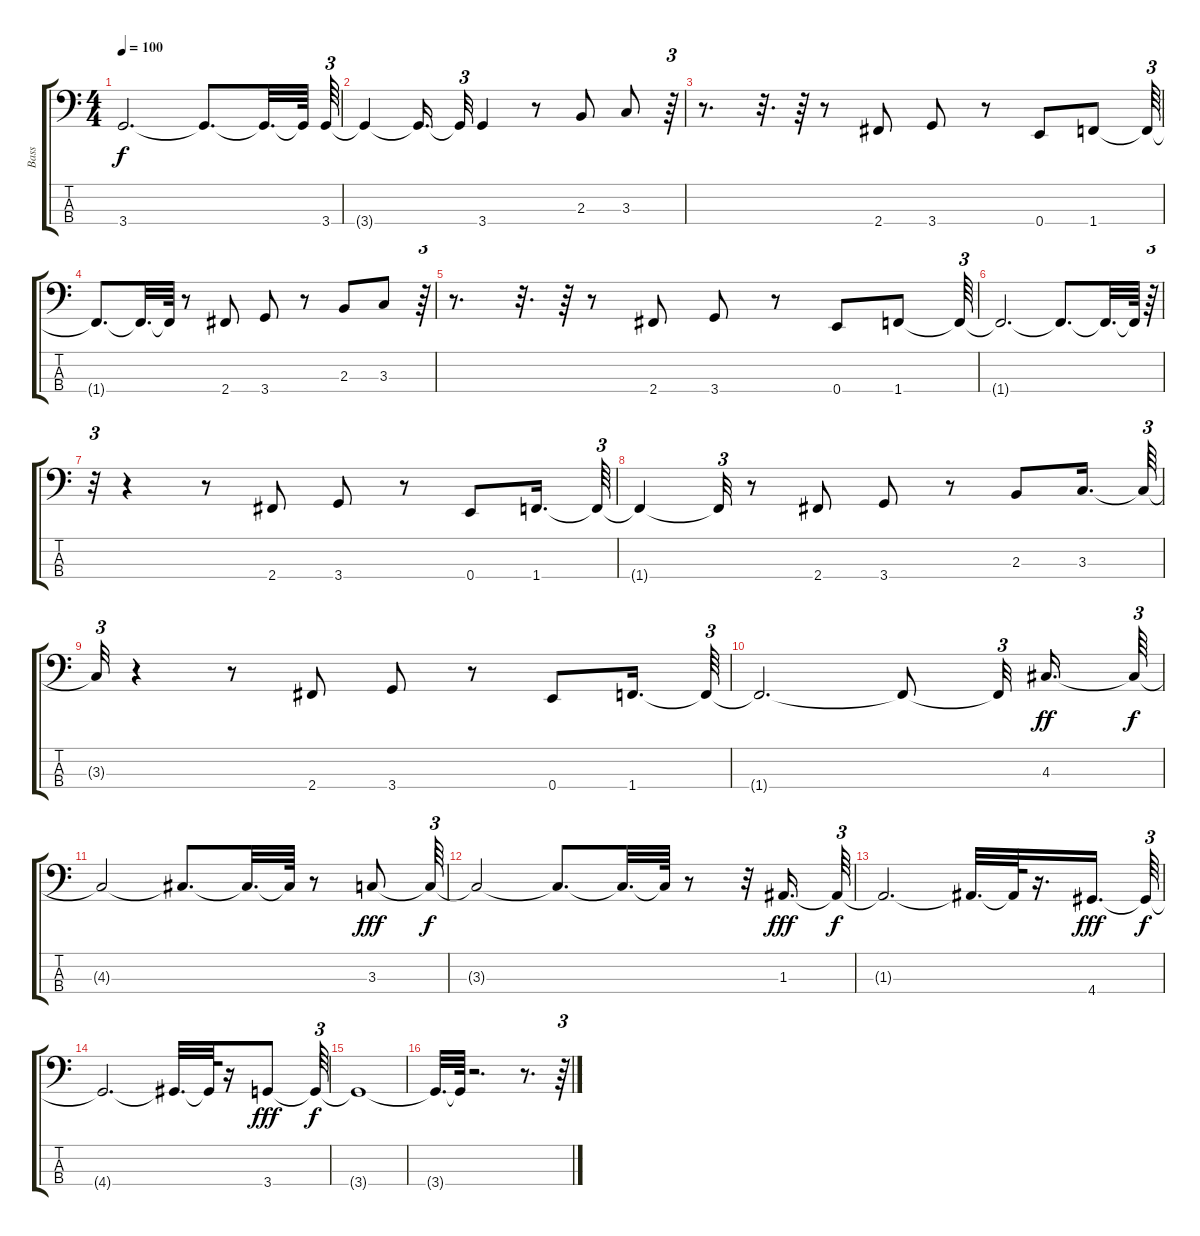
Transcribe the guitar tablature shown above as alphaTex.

\track ("Bass" "Bass") {instrument slapbass2}
\staff {score tabs}
\tuning (G2 D2 A1 E1) {hide}
\ts (4 4)
\tempo 100
\clef f4
\ks c
3.4{t}.2{d dy f} 3.4{t}.8{d} 3.4{t}.32{d} 3.4{t}.64 3.4.64{tu (3 2)} |
3.4{t}.4 3.4{t}.16{d} 3.4{t}.32{tu (3 2)} 3.4.4 r.8 2.3.8 3.3.8 r.64{tu (3 2)} |
r.8{d} r.32{d} r.64 r.8 2.4.8 3.4.8 r.8 0.4.8 1.4.8 1.4{t}.64{tu (3 2)} |
1.4{t}.8{d} 1.4{t}.32{d} 1.4{t}.64 r.8 2.4.8 3.4.8 r.8 2.3.8 3.3.8 r.64{tu (3 2)} |
r.8{d} r.32{d} r.64 r.8 2.4.8 3.4.8 r.8 0.4.8 1.4.8 1.4{t}.64{tu (3 2)} |
1.4{t}.2{d} 1.4{t}.8{d} 1.4{t}.32{d} 1.4{t}.64 r.64{tu (3 2)} |
r.32{tu (3 2)} r.4 r.8 2.4.8 3.4.8 r.8 0.4.8 1.4.16{d} 1.4{t}.64{tu (3 2)} |
1.4{t}.4 1.4{t}.32{tu (3 2)} r.8 2.4.8 3.4.8 r.8 2.3.8 3.3.16{d} 3.3{t}.64{tu (3 2)} |
3.3{t}.32{tu (3 2)} r.4 r.8 2.4.8 3.4.8 r.8 0.4.8 1.4.16{d} 1.4{t}.64{tu (3 2)} |
1.4{t}.2{d} 1.4{t}.8 1.4{t}.32{tu (3 2) beam splitsecondary} 4.3.16{d dy ff} 4.3{t}.64{tu (3 2) dy f} |
4.3{t}.2 4.3{t}.8{d} 4.3{t}.32{d} 4.3{t}.64 r.8 3.3.8{dy fff} 3.3{t}.64{tu (3 2) dy f} |
3.3{t}.2 3.3{t}.8{d} 3.3{t}.32{d} 3.3{t}.64 r.8 r.32 1.3.16{d dy fff} 1.3{t}.64{tu (3 2) dy f} |
1.3{t}.2{d} 1.3{t}.32{d} 1.3{t}.64 r.16{d} 4.4.16{d dy fff} 4.4{t}.64{tu (3 2) dy f} |
4.4{t}.2{d} 4.4{t}.32{d} 4.4{t}.64 r.16 3.4.8{dy fff} 3.4{t}.64{tu (3 2) dy f} |
3.4{t}.1 |
3.4{t}.32{d} 3.4{t}.64 r.2{d} r.8{d} r.64{tu (3 2)}
